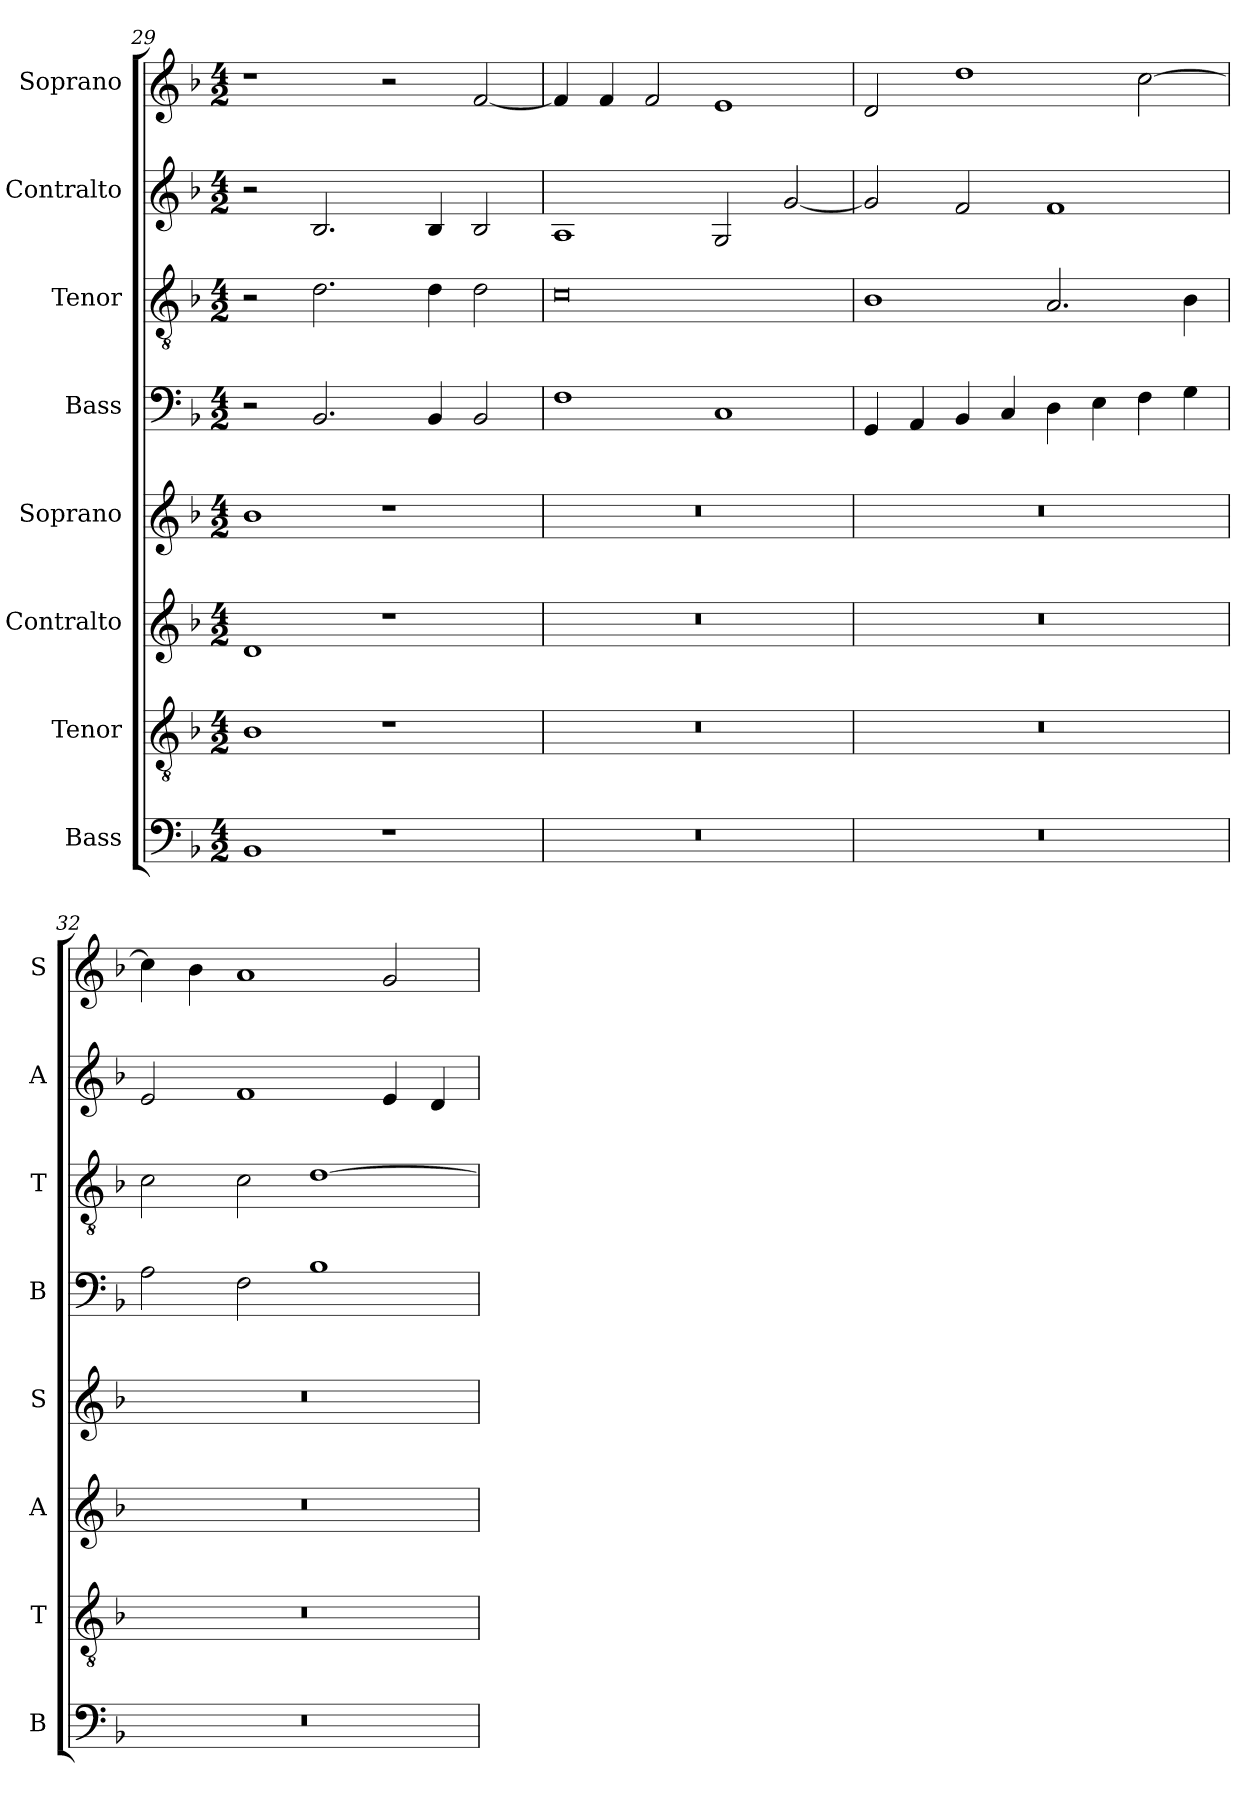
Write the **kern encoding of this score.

**kern	**kern	**kern	**kern	**kern	**kern	**kern	**kern
*part8	*part7	*part6	*part5	*part4	*part3	*part2	*part1
*staff8	*staff7	*staff6	*staff5	*staff4	*staff3	*staff2	*staff1
*I"Bass	*I"Tenor	*I"Contralto	*I"Soprano	*I"Bass	*I"Tenor	*I"Contralto	*I"Soprano
*I'B	*I'T	*I'A	*I'S	*I'B	*I'T	*I'A	*I'S
*clefF4	*clefGv2	*clefG2	*clefG2	*clefF4	*clefGv2	*clefG2	*clefG2
*k[b-]	*k[b-]	*k[b-]	*k[b-]	*k[b-]	*k[b-]	*k[b-]	*k[b-]
*F:ion	*F:ion	*F:ion	*F:ion	*F:ion	*F:ion	*F:ion	*F:ion
*M4/2	*M4/2	*M4/2	*M4/2	*M4/2	*M4/2	*M4/2	*M4/2
=29	=29	=29	=29	=29	=29	=29	=29
1BB-	1B-	1d	1b-	2r	2r	2r	1r
.	.	.	.	2.BB-	2.d	2.B-	.
1r	1r	1r	1r	.	.	.	2r
.	.	.	.	4BB-	4d	4B-	.
.	.	.	.	2BB-	2d	2B-	[2f
=30	=30	=30	=30	=30	=30	=30	=30
0r	0r	0r	0r	1F	0c	1A	4f]
.	.	.	.	.	.	.	4f
.	.	.	.	.	.	.	2f
.	.	.	.	1C	.	2G	1e
.	.	.	.	.	.	[2g	.
=31	=31	=31	=31	=31	=31	=31	=31
0r	0r	0r	0r	4GG	1B-	2g]	2d
.	.	.	.	4AA	.	.	.
.	.	.	.	4BB-	.	2f	1dd
.	.	.	.	4C	.	.	.
.	.	.	.	4D	2.A	1f	.
.	.	.	.	4E	.	.	.
.	.	.	.	4F	.	.	[2cc
.	.	.	.	4G	4B-	.	.
=32	=32	=32	=32	=32	=32	=32	=32
0r	0r	0r	0r	2A	2c	2e	4cc]
.	.	.	.	.	.	.	4b-
.	.	.	.	2F	2c	1f	1a
.	.	.	.	1B-	[1d	.	.
.	.	.	.	.	.	4e	2g
.	.	.	.	.	.	4d	.
=	=	=	=	=	=	=	=
*-	*-	*-	*-	*-	*-	*-	*-
